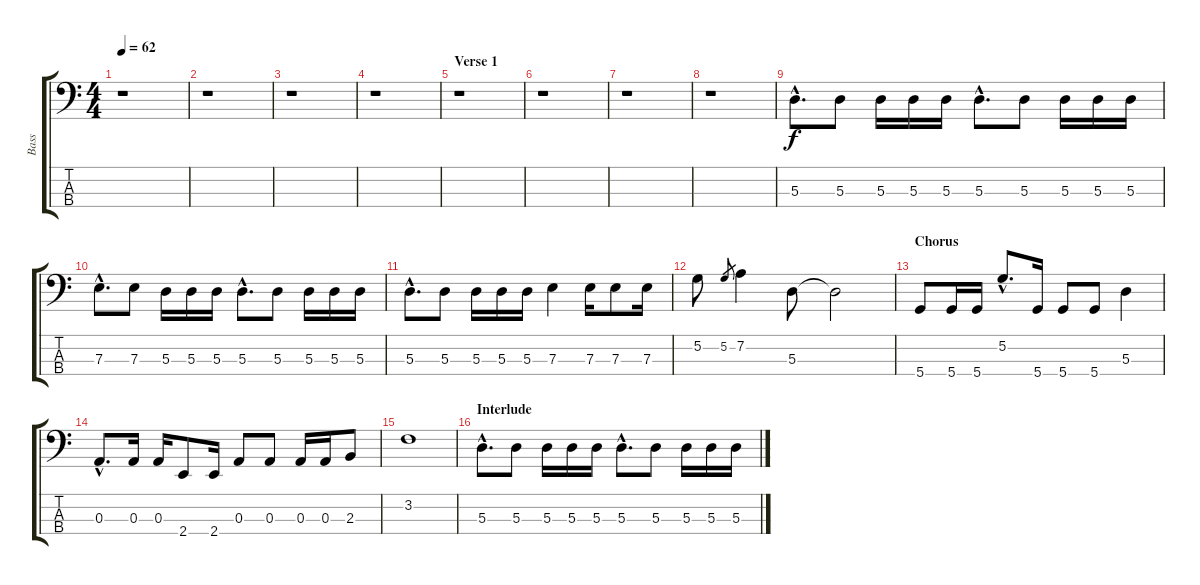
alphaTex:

\track ("Bass" "Bass") {instrument electricbassfinger}
\staff {score tabs}
\tuning (G2 D2 A1 D1) {hide}
\ts (4 4)
\tempo 62
\clef f4
\ks c
r.1{dy f instrument electricbassfinger} |
r.1 |
r.1 |
r.1 |
\section ("" "Verse 1")
r.1 |
r.1 |
r.1 |
r.1 |
5.3{hac}.8{d} 5.3.8 5.3.16 5.3.16 5.3.16 5.3{hac}.8{d} 5.3.8 5.3.16 5.3.16 5.3.16 |
7.3{hac}.8{d} 7.3.8 5.3.16 5.3.16 5.3.16 5.3{hac}.8{d} 5.3.8 5.3.16 5.3.16 5.3.16 |
5.3{hac}.8{d} 5.3.8 5.3.16 5.3.16 5.3.16 7.3.4 7.3.16 7.3.8 7.3.16 |
5.2.8 5.2.8{gr} 7.2.4 5.3.8 5.3{t}.2 |
\section ("" "Chorus")
5.4.8 5.4.16 5.4.16 5.2{hac}.8{d} 5.4.16 5.4.8 5.4.8 5.3.4 |
0.3{hac}.8{d} 0.3.16 0.3.16 2.4.8 2.4.16 0.3.8 0.3.8 0.3.16 0.3.16 2.3.8 |
3.2.1 |
\section ("" "Interlude")
5.3{hac}.8{d} 5.3.8 5.3.16 5.3.16 5.3.16 5.3{hac}.8{d} 5.3.8 5.3.16 5.3.16 5.3.16
